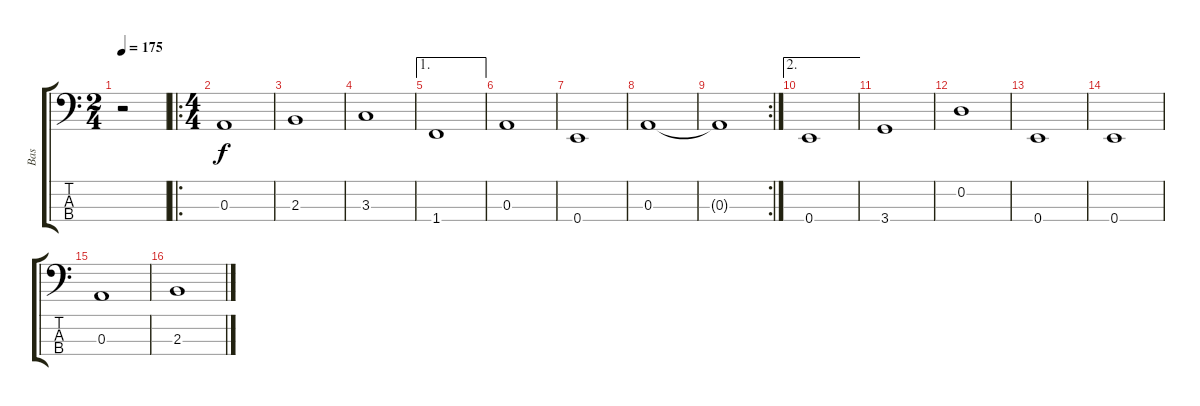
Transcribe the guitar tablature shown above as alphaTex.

\track ("Bas" "Bas") {instrument electricbasspick}
\staff {score tabs}
\tuning (G2 D2 A1 E1) {hide}
\ts (2 4)
\tempo 175
\clef f4
\ks c
r.2{dy f instrument electricbasspick} |
\ro
\ts (4 4)
0.3.1 |
2.3.1 |
3.3.1 |
\ae 1
1.4.1 |
0.3.1 |
0.4.1 |
0.3.1 |
\rc 2
0.3{t}.1 |
\ae 2
0.4.1 |
3.4.1 |
0.2.1 |
0.4.1 |
0.4.1 |
0.3.1 |
2.3.1
